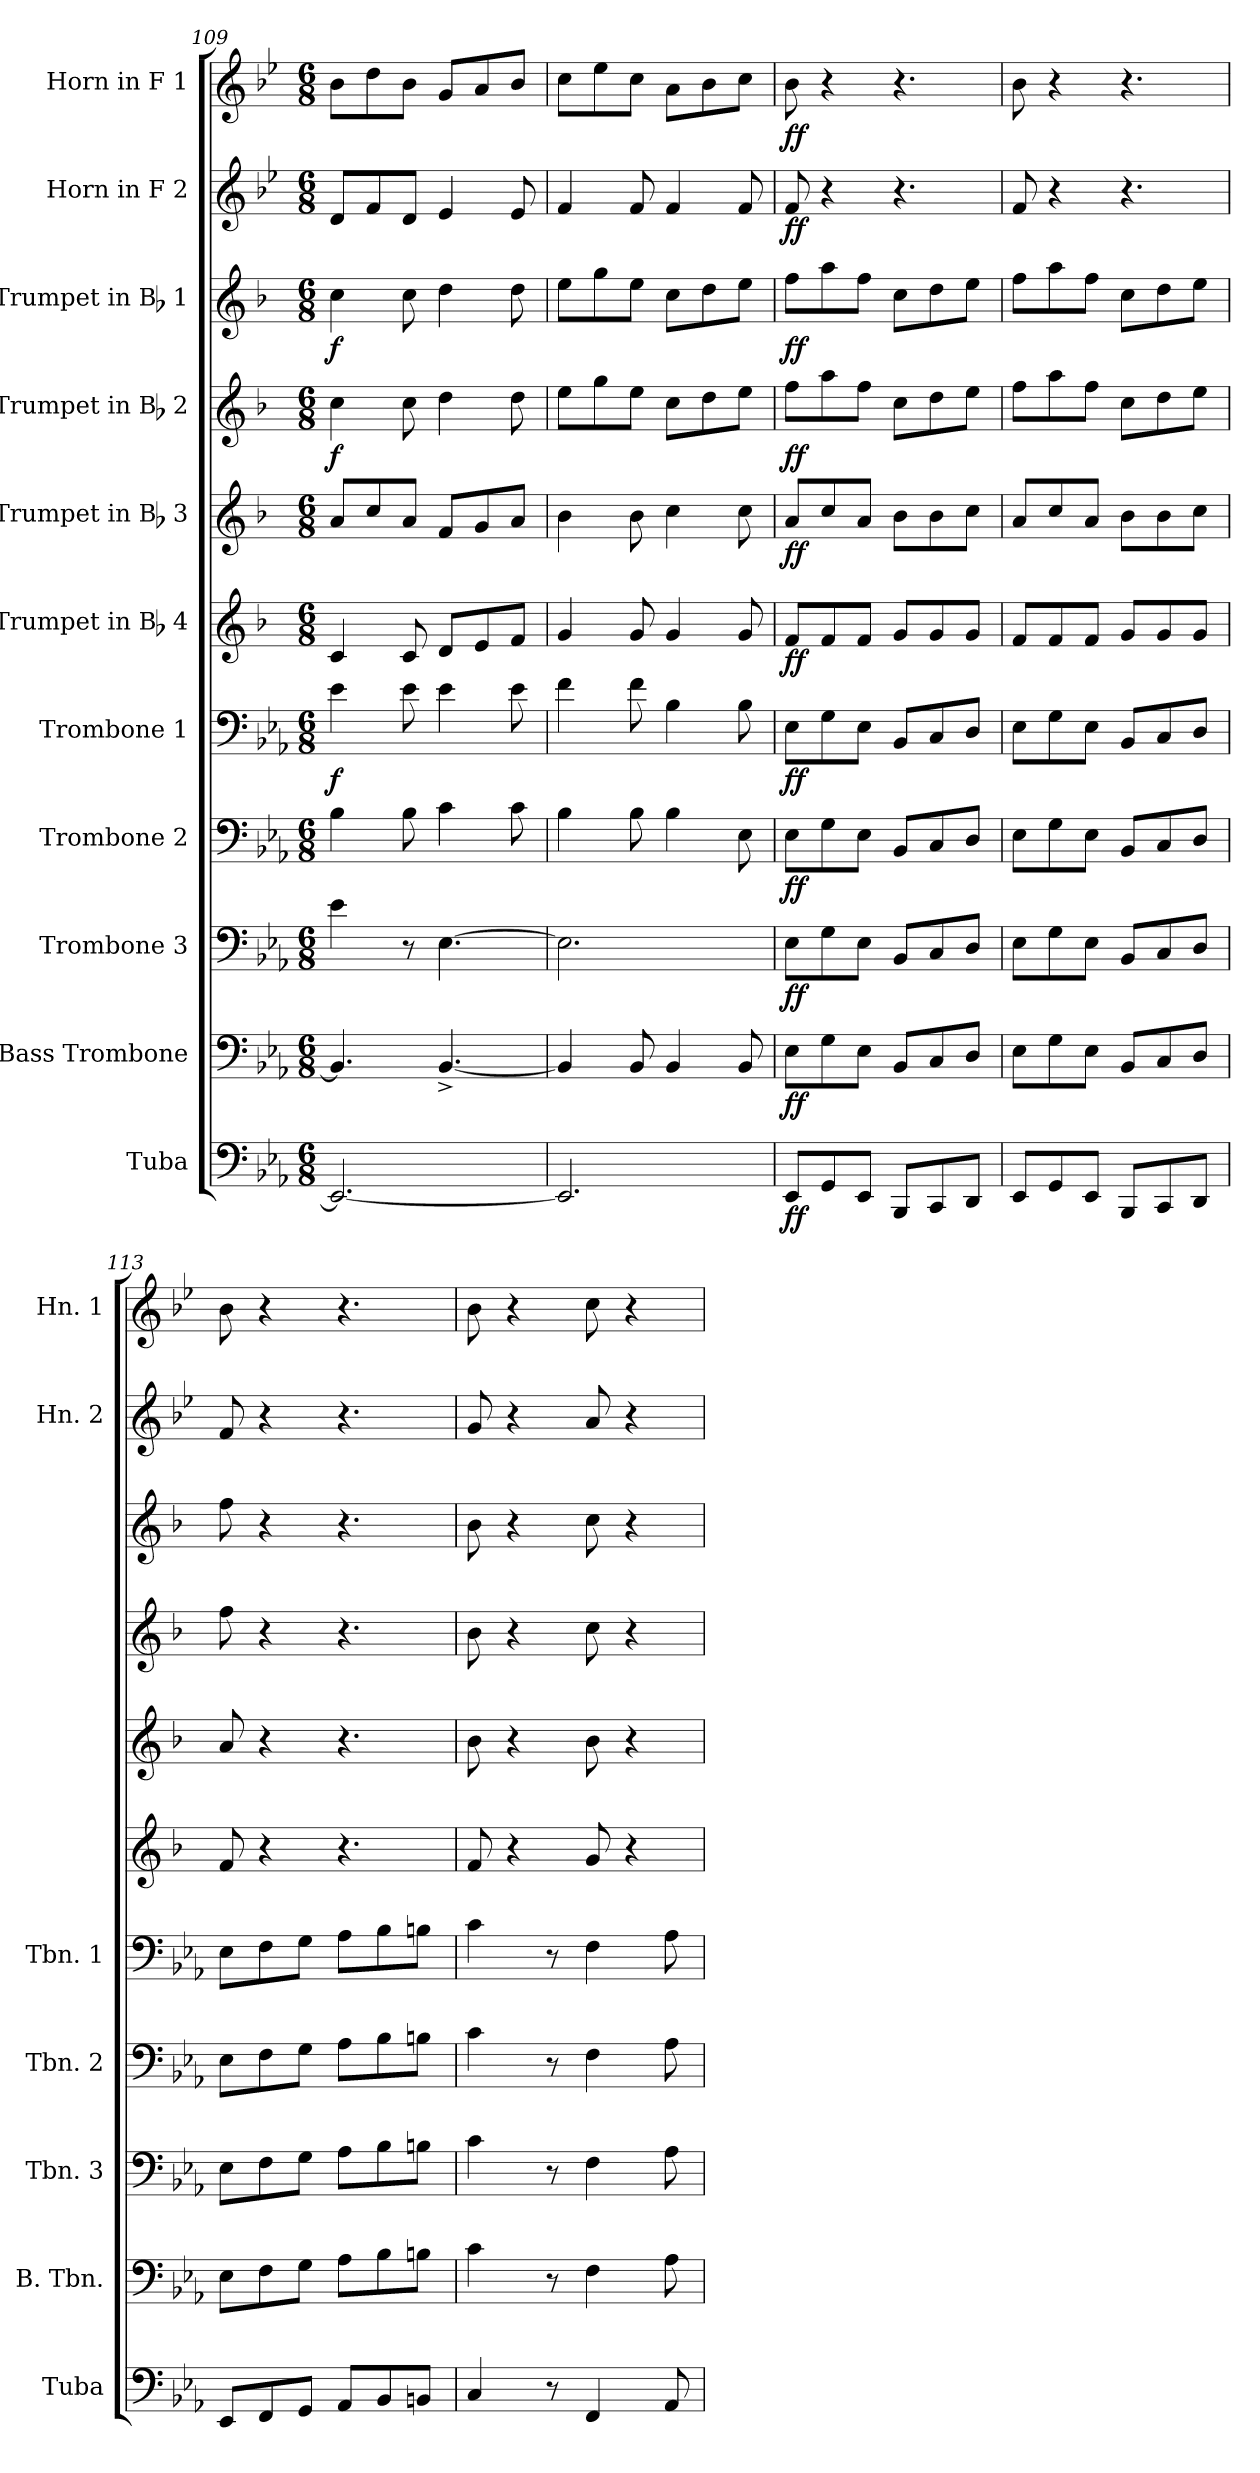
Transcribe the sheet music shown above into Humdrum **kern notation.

**kern	**dynam	**kern	**dynam	**kern	**dynam	**kern	**dynam	**kern	**dynam	**kern	**dynam	**kern	**dynam	**kern	**dynam	**kern	**dynam	**kern	**dynam	**kern	**dynam
*part11	*part11	*part10	*part10	*part9	*part9	*part8	*part8	*part7	*part7	*part6	*part6	*part5	*part5	*part4	*part4	*part3	*part3	*part2	*part2	*part1	*part1
*staff11	*staff11	*staff10	*staff10	*staff9	*staff9	*staff8	*staff8	*staff7	*staff7	*staff6	*staff6	*staff5	*staff5	*staff4	*staff4	*staff3	*staff3	*staff2	*staff2	*staff1	*staff1
*I"Tuba	*	*I"Bass Trombone	*	*I"Trombone 3	*	*I"Trombone 2	*	*I"Trombone 1	*	*I"Trumpet in Bb 4	*	*I"Trumpet in Bb 3	*	*I"Trumpet in Bb 2	*	*I"Trumpet in Bb 1	*	*I"Horn in F 2	*	*I"Horn in F 1	*
*I'Tuba	*	*I'B. Tbn.	*	*I'Tbn. 3	*	*I'Tbn. 2	*	*I'Tbn. 1	*	*	*	*	*	*	*	*	*	*I'Hn. 2	*	*I'Hn. 1	*
*clefF4	*	*clefF4	*	*clefF4	*	*clefF4	*	*clefF4	*	*clefG2	*	*clefG2	*	*clefG2	*	*clefG2	*	*clefG2	*	*clefG2	*
*	*	*	*	*	*	*	*	*	*	*ITrd1c2	*	*ITrd1c2	*	*ITrd1c2	*	*ITrd1c2	*	*ITrd4c7	*	*ITrd4c7	*
*k[b-e-a-]	*	*k[b-e-a-]	*	*k[b-e-a-]	*	*k[b-e-a-]	*	*k[b-e-a-]	*	*k[b-e-a-]	*	*k[b-e-a-]	*	*k[b-e-a-]	*	*k[b-e-a-]	*	*k[b-e-a-]	*	*k[b-e-a-]	*
*E-:	*	*E-:	*	*E-:	*	*E-:	*	*E-:	*	*E-:	*	*E-:	*	*E-:	*	*E-:	*	*E-:	*	*E-:	*
*M6/8	*	*M6/8	*	*M6/8	*	*M6/8	*	*M6/8	*	*M6/8	*	*M6/8	*	*M6/8	*	*M6/8	*	*M6/8	*	*M6/8	*
=109	=109	=109	=109	=109	=109	=109	=109	=109	=109	=109	=109	=109	=109	=109	=109	=109	=109	=109	=109	=109	=109
!	!	!	!	!	!	!	!	!	!LO:DY:b	!	!	!	!	!	!LO:DY:b	!	!LO:DY:b	!	!	!	!
2.EE-/_	.	4.BB-/]	.	4e-\	.	4B-\	.	4e-\	f	4B-/	.	8g/L	.	4b-\	f	4b-\	f	8G/L	.	8e-\L	.
.	.	.	.	.	.	.	.	.	.	.	.	8b-/	.	.	.	.	.	8B-/	.	8g\	.
.	.	.	.	8r	.	8B-\	.	8e-\	.	8B-/	.	8g/J	.	8b-\	.	8b-\	.	8G/J	.	8e-\J	.
.	.	[4.BB-^</	.	[4.E-\	.	4c\	.	4e-\	.	8c/L	.	8e-/L	.	4cc\	.	4cc\	.	4A-/	.	8c/L	.
.	.	.	.	.	.	.	.	.	.	8d/	.	8f/	.	.	.	.	.	.	.	8d/	.
.	.	.	.	.	.	8c\	.	8e-\	.	8e-/J	.	8g/J	.	8cc\	.	8cc\	.	8A-/	.	8e-/J	.
=110	=110	=110	=110	=110	=110	=110	=110	=110	=110	=110	=110	=110	=110	=110	=110	=110	=110	=110	=110	=110	=110
2.EE-/]	.	4BB-/]	.	2.E-\]	.	4B-\	.	4f\	.	4f/	.	4a-\	.	8dd\L	.	8dd\L	.	4B-/	.	8f\L	.
.	.	.	.	.	.	.	.	.	.	.	.	.	.	8ff\	.	8ff\	.	.	.	8a-\	.
.	.	8BB-/	.	.	.	8B-\	.	8f\	.	8f/	.	8a-\	.	8dd\J	.	8dd\J	.	8B-/	.	8f\J	.
.	.	4BB-/	.	.	.	4B-\	.	4B-\	.	4f/	.	4b-\	.	8b-\L	.	8b-\L	.	4B-/	.	8d\L	.
.	.	.	.	.	.	.	.	.	.	.	.	.	.	8cc\	.	8cc\	.	.	.	8e-\	.
.	.	8BB-/	.	.	.	8E-\	.	8B-\	.	8f/	.	8b-\	.	8dd\J	.	8dd\J	.	8B-/	.	8f\J	.
=111	=111	=111	=111	=111	=111	=111	=111	=111	=111	=111	=111	=111	=111	=111	=111	=111	=111	=111	=111	=111	=111
!	!LO:DY:b	!	!LO:DY:b	!	!LO:DY:b	!	!LO:DY:b	!	!LO:DY:b	!	!LO:DY:b	!	!LO:DY:b	!	!LO:DY:b	!	!LO:DY:b	!	!LO:DY:b	!	!LO:DY:b
8EE-/L	ff	8E-\L	ff	8E-\L	ff	8E-\L	ff	8E-\L	ff	8e-/L	ff	8g/L	ff	8ee-\L	ff	8ee-\L	ff	8B-/	ff	8e-\	ff
8GG/	.	8G\	.	8G\	.	8G\	.	8G\	.	8e-/	.	8b-/	.	8gg\	.	8gg\	.	4r	.	4r	.
8EE-/J	.	8E-\J	.	8E-\J	.	8E-\J	.	8E-\J	.	8e-/J	.	8g/J	.	8ee-\J	.	8ee-\J	.	.	.	.	.
8BBB-/L	.	8BB-/L	.	8BB-/L	.	8BB-/L	.	8BB-/L	.	8f/L	.	8a-\L	.	8b-\L	.	8b-\L	.	4.r	.	4.r	.
8CC/	.	8C/	.	8C/	.	8C/	.	8C/	.	8f/	.	8a-\	.	8cc\	.	8cc\	.	.	.	.	.
8DD/J	.	8D/J	.	8D/J	.	8D/J	.	8D/J	.	8f/J	.	8b-\J	.	8dd\J	.	8dd\J	.	.	.	.	.
!!LO:PB:g=z
=112	=112	=112	=112	=112	=112	=112	=112	=112	=112	=112	=112	=112	=112	=112	=112	=112	=112	=112	=112	=112	=112
8EE-/L	.	8E-\L	.	8E-\L	.	8E-\L	.	8E-\L	.	8e-/L	.	8g/L	.	8ee-\L	.	8ee-\L	.	8B-/	.	8e-\	.
8GG/	.	8G\	.	8G\	.	8G\	.	8G\	.	8e-/	.	8b-/	.	8gg\	.	8gg\	.	4r	.	4r	.
8EE-/J	.	8E-\J	.	8E-\J	.	8E-\J	.	8E-\J	.	8e-/J	.	8g/J	.	8ee-\J	.	8ee-\J	.	.	.	.	.
8BBB-/L	.	8BB-/L	.	8BB-/L	.	8BB-/L	.	8BB-/L	.	8f/L	.	8a-\L	.	8b-\L	.	8b-\L	.	4.r	.	4.r	.
8CC/	.	8C/	.	8C/	.	8C/	.	8C/	.	8f/	.	8a-\	.	8cc\	.	8cc\	.	.	.	.	.
8DD/J	.	8D/J	.	8D/J	.	8D/J	.	8D/J	.	8f/J	.	8b-\J	.	8dd\J	.	8dd\J	.	.	.	.	.
=113	=113	=113	=113	=113	=113	=113	=113	=113	=113	=113	=113	=113	=113	=113	=113	=113	=113	=113	=113	=113	=113
8EE-/L	.	8E-\L	.	8E-\L	.	8E-\L	.	8E-\L	.	8e-/	.	8g/	.	8ee-\	.	8ee-\	.	8B-/	.	8e-\	.
8FF/	.	8F\	.	8F\	.	8F\	.	8F\	.	4r	.	4r	.	4r	.	4r	.	4r	.	4r	.
8GG/J	.	8G\J	.	8G\J	.	8G\J	.	8G\J	.	.	.	.	.	.	.	.	.	.	.	.	.
8AA-/L	.	8A-\L	.	8A-\L	.	8A-\L	.	8A-\L	.	4.r	.	4.r	.	4.r	.	4.r	.	4.r	.	4.r	.
8BB-/	.	8B-\	.	8B-\	.	8B-\	.	8B-\	.	.	.	.	.	.	.	.	.	.	.	.	.
8BBn/J	.	8Bn\J	.	8Bn\J	.	8Bn\J	.	8Bn\J	.	.	.	.	.	.	.	.	.	.	.	.	.
=114	=114	=114	=114	=114	=114	=114	=114	=114	=114	=114	=114	=114	=114	=114	=114	=114	=114	=114	=114	=114	=114
4C/	.	4c\	.	4c\	.	4c\	.	4c\	.	8e-/	.	8a-\	.	8a-\	.	8a-\	.	8c/	.	8e-\	.
.	.	.	.	.	.	.	.	.	.	4r	.	4r	.	4r	.	4r	.	4r	.	4r	.
8r	.	8r	.	8r	.	8r	.	8r	.	.	.	.	.	.	.	.	.	.	.	.	.
4FF/	.	4F\	.	4F\	.	4F\	.	4F\	.	8f/	.	8a-\	.	8b-\	.	8b-\	.	8d/	.	8f\	.
.	.	.	.	.	.	.	.	.	.	4r	.	4r	.	4r	.	4r	.	4r	.	4r	.
8AA-/	.	8A-\	.	8A-\	.	8A-\	.	8A-\	.	.	.	.	.	.	.	.	.	.	.	.	.
=	=	=	=	=	=	=	=	=	=	=	=	=	=	=	=	=	=	=	=	=	=
*-	*-	*-	*-	*-	*-	*-	*-	*-	*-	*-	*-	*-	*-	*-	*-	*-	*-	*-	*-	*-	*-
